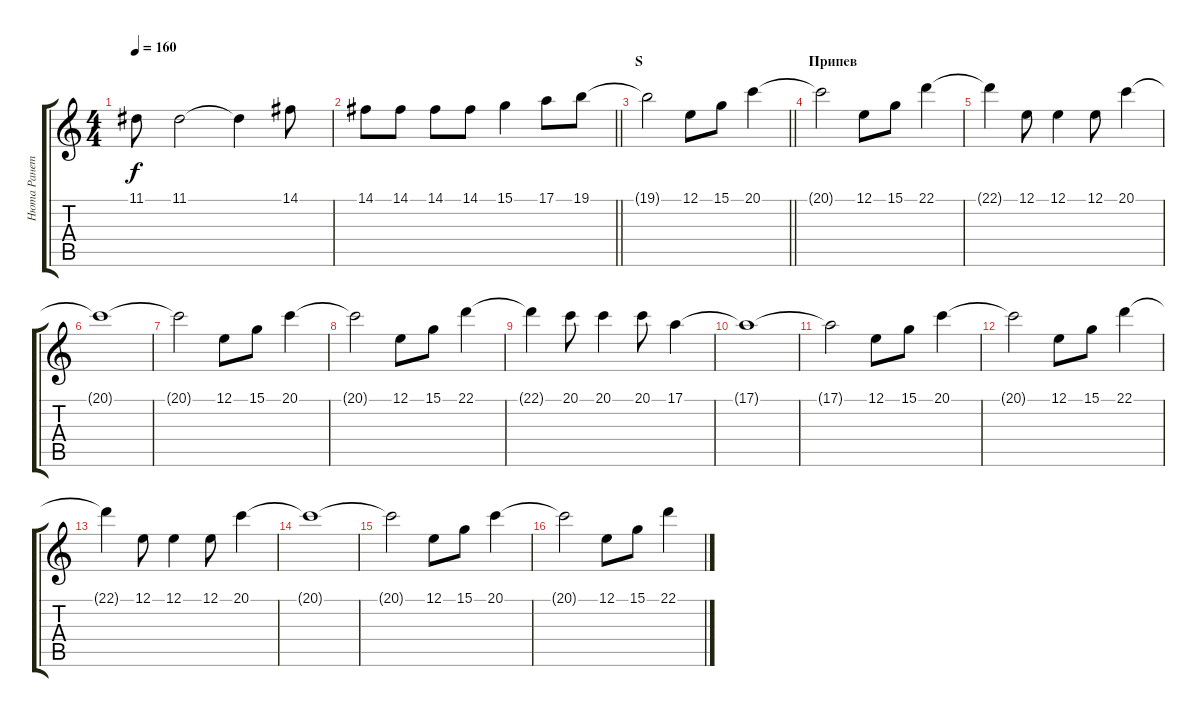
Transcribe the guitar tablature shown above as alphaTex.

\track ("Нюта Ранетка" "Нюта Ранет") {instrument violin}
\staff {score tabs}
\tuning (E4 B3 G3 D3 A2 E2) {hide}
\ts (4 4)
\tempo 160
\clef g2
\ks c
11.1{t}.8{dy f} 11.1.2 11.1{t}.4 14.1.8 |
\barLineRight lightlight
14.1.8 14.1.8 14.1.8 14.1.8 15.1.4 17.1.8 19.1.8 |
\section ("" "S")
\barLineRight lightlight
19.1{t}.2 12.1.8 15.1.8 20.1.4 |
\section ("" "Припев")
20.1{t}.2 12.1.8 15.1.8 22.1.4 |
22.1{t}.4 12.1.8 12.1.4 12.1.8 20.1.4 |
20.1{t}.1 |
20.1{t}.2 12.1.8 15.1.8 20.1.4 |
20.1{t}.2 12.1.8 15.1.8 22.1.4 |
22.1{t}.4 20.1.8 20.1.4 20.1.8 17.1.4 |
17.1{t}.1 |
17.1{t}.2 12.1.8 15.1.8 20.1.4 |
20.1{t}.2 12.1.8 15.1.8 22.1.4 |
22.1{t}.4 12.1.8 12.1.4 12.1.8 20.1.4 |
20.1{t}.1 |
20.1{t}.2 12.1.8 15.1.8 20.1.4 |
20.1{t}.2 12.1.8 15.1.8 22.1.4
